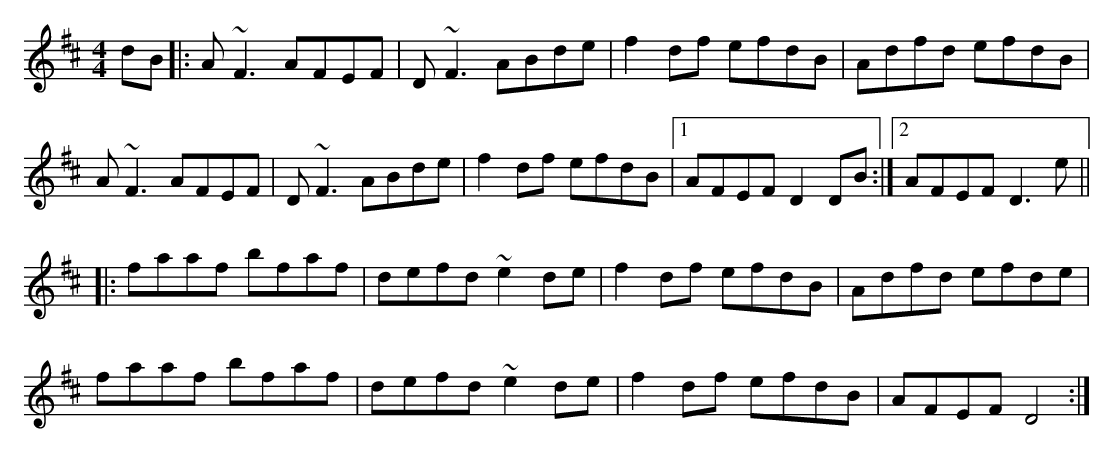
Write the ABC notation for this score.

X:1
M:4/4
K:D
dB|:A~F3 AFEF|D~F3 ABde|f2df efdB|Adfd efdB|
A~F3 AFEF|D~F3 ABde|f2df efdB|1 AFEF D2DB :|2 AFEF D3 e||
|:faaf bfaf|defd ~e2de|f2df efdB|Adfd efde|
faaf bfaf|defd ~e2de|f2df efdB|AFEF D4:|
